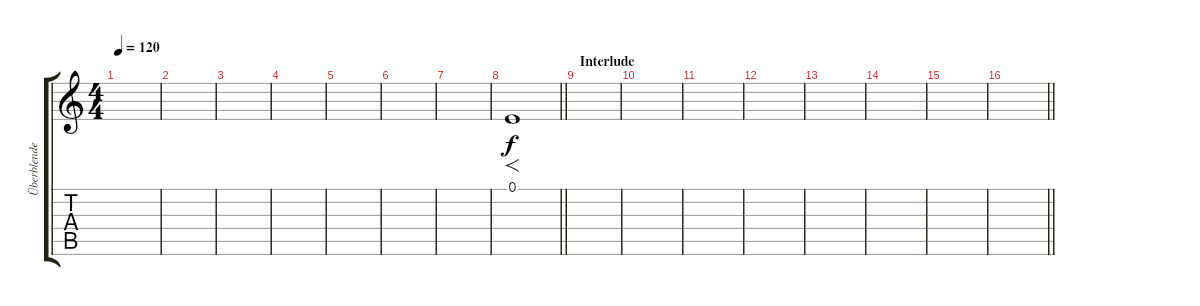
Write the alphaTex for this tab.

\track ("Überblende" "Überblende") {instrument applause}
\staff {score tabs}
\tuning (E4 B3 G3 D3 A2 E2) {hide}
\ts (4 4)
\tempo 120
\clef g2
\ks c
|
|
|
|
|
|
|
\barLineRight lightlight
0.1.1{f} |
\section ("" "Interlude")
|
|
|
|
|
|
|
\barLineRight lightlight
